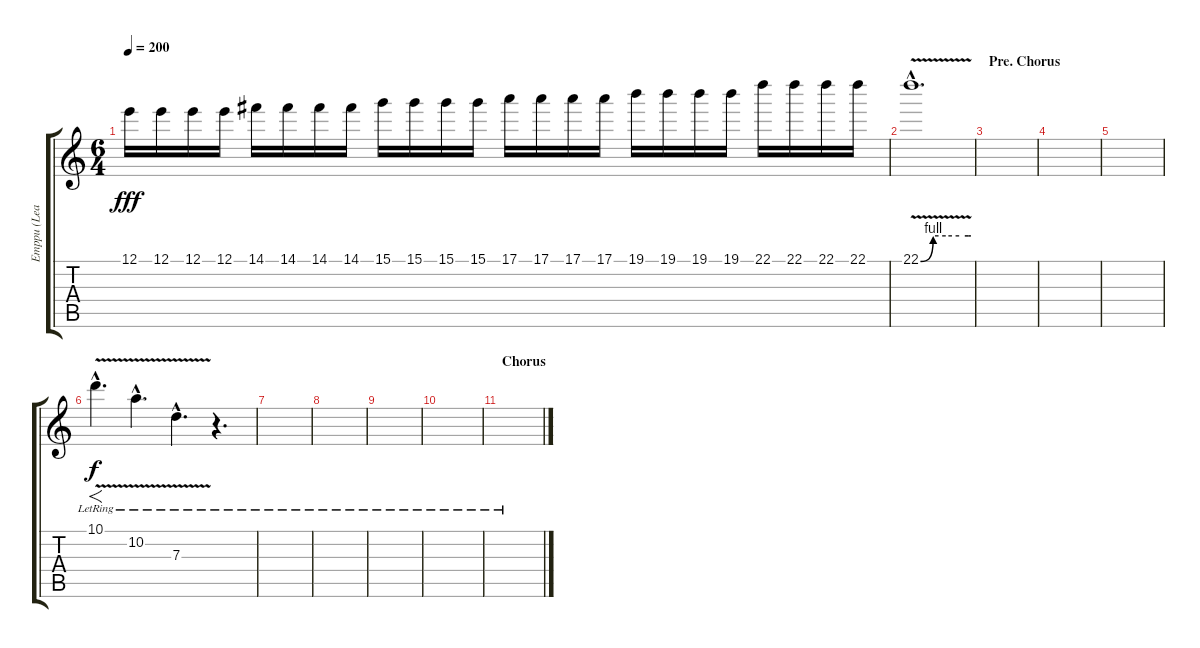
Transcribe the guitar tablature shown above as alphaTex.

\track ("Emppu (Lead)" "Emppu (Lea") {instrument distortionguitar}
\staff {score tabs}
\tuning (E4 B3 G3 D3 A2 E2) {hide}
\ts (6 4)
\tempo 200
\clef g2
\ks c
12.1.16{dy fff} 12.1.16 12.1.16 12.1.16 14.1.16 14.1.16 14.1.16 14.1.16 15.1.16 15.1.16 15.1.16 15.1.16 17.1.16 17.1.16 17.1.16 17.1.16 19.1.16 19.1.16 19.1.16 19.1.16 22.1.16 22.1.16 22.1.16 22.1.16 |
22.1{be (custom 0 0 15 4 30 4 46 4 57 4 60 4) v hac}.1{d} |
\section ("" "Pre. Chorus")
|
|
|
10.1{v hac lr}.4{f d dy f} 10.2{v hac lr}.4{d} 7.3{v hac lr}.4{d} r.4{d} |
|
|
|
|
\section ("" "Chorus")
